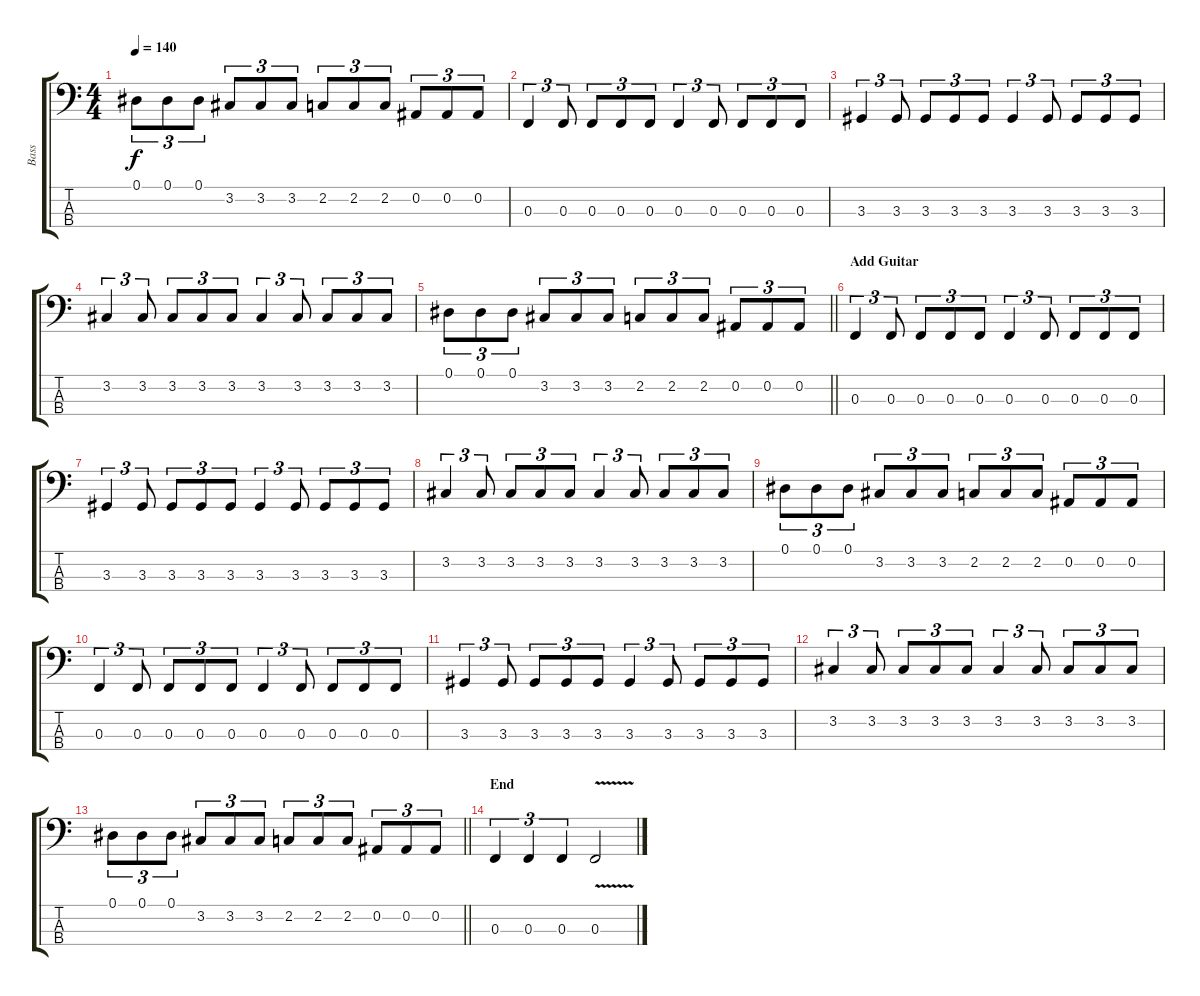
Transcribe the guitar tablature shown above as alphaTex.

\track ("Bass" "Bass") {instrument electricbasspick}
\staff {score tabs}
\tuning (Eb2 Bb1 F1 C1) {hide}
\ts (4 4)
\tempo 140
\clef f4
\ks c
0.1.8{tu (3 2) dy f} 0.1.8{tu (3 2)} 0.1.8{tu (3 2)} 3.2.8{tu (3 2)} 3.2.8{tu (3 2)} 3.2.8{tu (3 2)} 2.2.8{tu (3 2)} 2.2.8{tu (3 2)} 2.2.8{tu (3 2)} 0.2.8{tu (3 2)} 0.2.8{tu (3 2)} 0.2.8{tu (3 2)} |
0.3.4{tu (3 2)} 0.3.8{tu (3 2)} 0.3.8{tu (3 2)} 0.3.8{tu (3 2)} 0.3.8{tu (3 2)} 0.3.4{tu (3 2)} 0.3.8{tu (3 2)} 0.3.8{tu (3 2)} 0.3.8{tu (3 2)} 0.3.8{tu (3 2)} |
3.3.4{tu (3 2)} 3.3.8{tu (3 2)} 3.3.8{tu (3 2)} 3.3.8{tu (3 2)} 3.3.8{tu (3 2)} 3.3.4{tu (3 2)} 3.3.8{tu (3 2)} 3.3.8{tu (3 2)} 3.3.8{tu (3 2)} 3.3.8{tu (3 2)} |
3.2.4{tu (3 2)} 3.2.8{tu (3 2)} 3.2.8{tu (3 2)} 3.2.8{tu (3 2)} 3.2.8{tu (3 2)} 3.2.4{tu (3 2)} 3.2.8{tu (3 2)} 3.2.8{tu (3 2)} 3.2.8{tu (3 2)} 3.2.8{tu (3 2)} |
\barLineRight lightlight
0.1.8{tu (3 2)} 0.1.8{tu (3 2)} 0.1.8{tu (3 2)} 3.2.8{tu (3 2)} 3.2.8{tu (3 2)} 3.2.8{tu (3 2)} 2.2.8{tu (3 2)} 2.2.8{tu (3 2)} 2.2.8{tu (3 2)} 0.2.8{tu (3 2)} 0.2.8{tu (3 2)} 0.2.8{tu (3 2)} |
\section ("" "Add Guitar")
0.3.4{tu (3 2)} 0.3.8{tu (3 2)} 0.3.8{tu (3 2)} 0.3.8{tu (3 2)} 0.3.8{tu (3 2)} 0.3.4{tu (3 2)} 0.3.8{tu (3 2)} 0.3.8{tu (3 2)} 0.3.8{tu (3 2)} 0.3.8{tu (3 2)} |
3.3.4{tu (3 2)} 3.3.8{tu (3 2)} 3.3.8{tu (3 2)} 3.3.8{tu (3 2)} 3.3.8{tu (3 2)} 3.3.4{tu (3 2)} 3.3.8{tu (3 2)} 3.3.8{tu (3 2)} 3.3.8{tu (3 2)} 3.3.8{tu (3 2)} |
3.2.4{tu (3 2)} 3.2.8{tu (3 2)} 3.2.8{tu (3 2)} 3.2.8{tu (3 2)} 3.2.8{tu (3 2)} 3.2.4{tu (3 2)} 3.2.8{tu (3 2)} 3.2.8{tu (3 2)} 3.2.8{tu (3 2)} 3.2.8{tu (3 2)} |
0.1.8{tu (3 2)} 0.1.8{tu (3 2)} 0.1.8{tu (3 2)} 3.2.8{tu (3 2)} 3.2.8{tu (3 2)} 3.2.8{tu (3 2)} 2.2.8{tu (3 2)} 2.2.8{tu (3 2)} 2.2.8{tu (3 2)} 0.2.8{tu (3 2)} 0.2.8{tu (3 2)} 0.2.8{tu (3 2)} |
0.3.4{tu (3 2)} 0.3.8{tu (3 2)} 0.3.8{tu (3 2)} 0.3.8{tu (3 2)} 0.3.8{tu (3 2)} 0.3.4{tu (3 2)} 0.3.8{tu (3 2)} 0.3.8{tu (3 2)} 0.3.8{tu (3 2)} 0.3.8{tu (3 2)} |
3.3.4{tu (3 2)} 3.3.8{tu (3 2)} 3.3.8{tu (3 2)} 3.3.8{tu (3 2)} 3.3.8{tu (3 2)} 3.3.4{tu (3 2)} 3.3.8{tu (3 2)} 3.3.8{tu (3 2)} 3.3.8{tu (3 2)} 3.3.8{tu (3 2)} |
3.2.4{tu (3 2)} 3.2.8{tu (3 2)} 3.2.8{tu (3 2)} 3.2.8{tu (3 2)} 3.2.8{tu (3 2)} 3.2.4{tu (3 2)} 3.2.8{tu (3 2)} 3.2.8{tu (3 2)} 3.2.8{tu (3 2)} 3.2.8{tu (3 2)} |
\barLineRight lightlight
0.1.8{tu (3 2)} 0.1.8{tu (3 2)} 0.1.8{tu (3 2)} 3.2.8{tu (3 2)} 3.2.8{tu (3 2)} 3.2.8{tu (3 2)} 2.2.8{tu (3 2)} 2.2.8{tu (3 2)} 2.2.8{tu (3 2)} 0.2.8{tu (3 2)} 0.2.8{tu (3 2)} 0.2.8{tu (3 2)} |
\section ("" "End")
0.3.4{tu (3 2)} 0.3.4{tu (3 2)} 0.3.4{tu (3 2)} 0.3{v}.2
